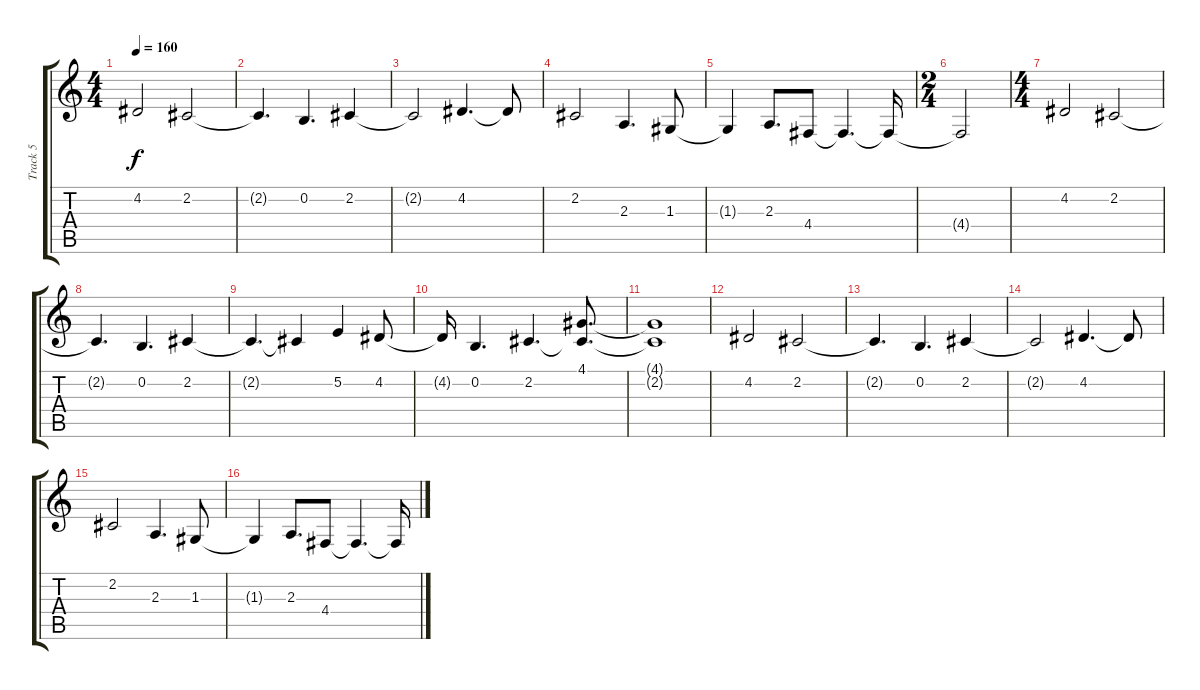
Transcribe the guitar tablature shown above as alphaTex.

\track ("Track 5" "Track 5") {instrument flute}
\staff {score tabs}
\tuning (E4 B3 G3 D3 A2 E2) {hide}
\ts (4 4)
\tempo 160
\tempo 120
\tempo 160
\clef g2
\ks c
4.2.2{dy f instrument flute} 2.2.2 |
2.2{t}.4{d} 0.2.4{d} 2.2.4 |
2.2{t}.2 4.2.4{d} 4.2{t}.8 |
2.2.2 2.3.4{d} 1.3.8 |
1.3{t}.4 2.3.8{d} 4.4.8 4.4{t}.4{d} 4.4{t}.16 |
\ts (2 4)
4.4{t}.2 |
\ts (4 4)
4.2.2 2.2.2 |
2.2{t}.4{d} 0.2.4{d} 2.2.4 |
2.2{t}.4{d} 2.2{t}.4 5.2.4 4.2.8 |
4.2{t}.16 0.2.4{d} 2.2.4{d} (4.1 2.2{t}).8{d} |
(4.1{t} 2.2{t}).1 |
4.2.2 2.2.2 |
2.2{t}.4{d} 0.2.4{d} 2.2.4 |
2.2{t}.2 4.2.4{d} 4.2{t}.8 |
2.2.2 2.3.4{d} 1.3.8 |
1.3{t}.4 2.3.8{d} 4.4.8 4.4{t}.4{d} 4.4{t}.16
